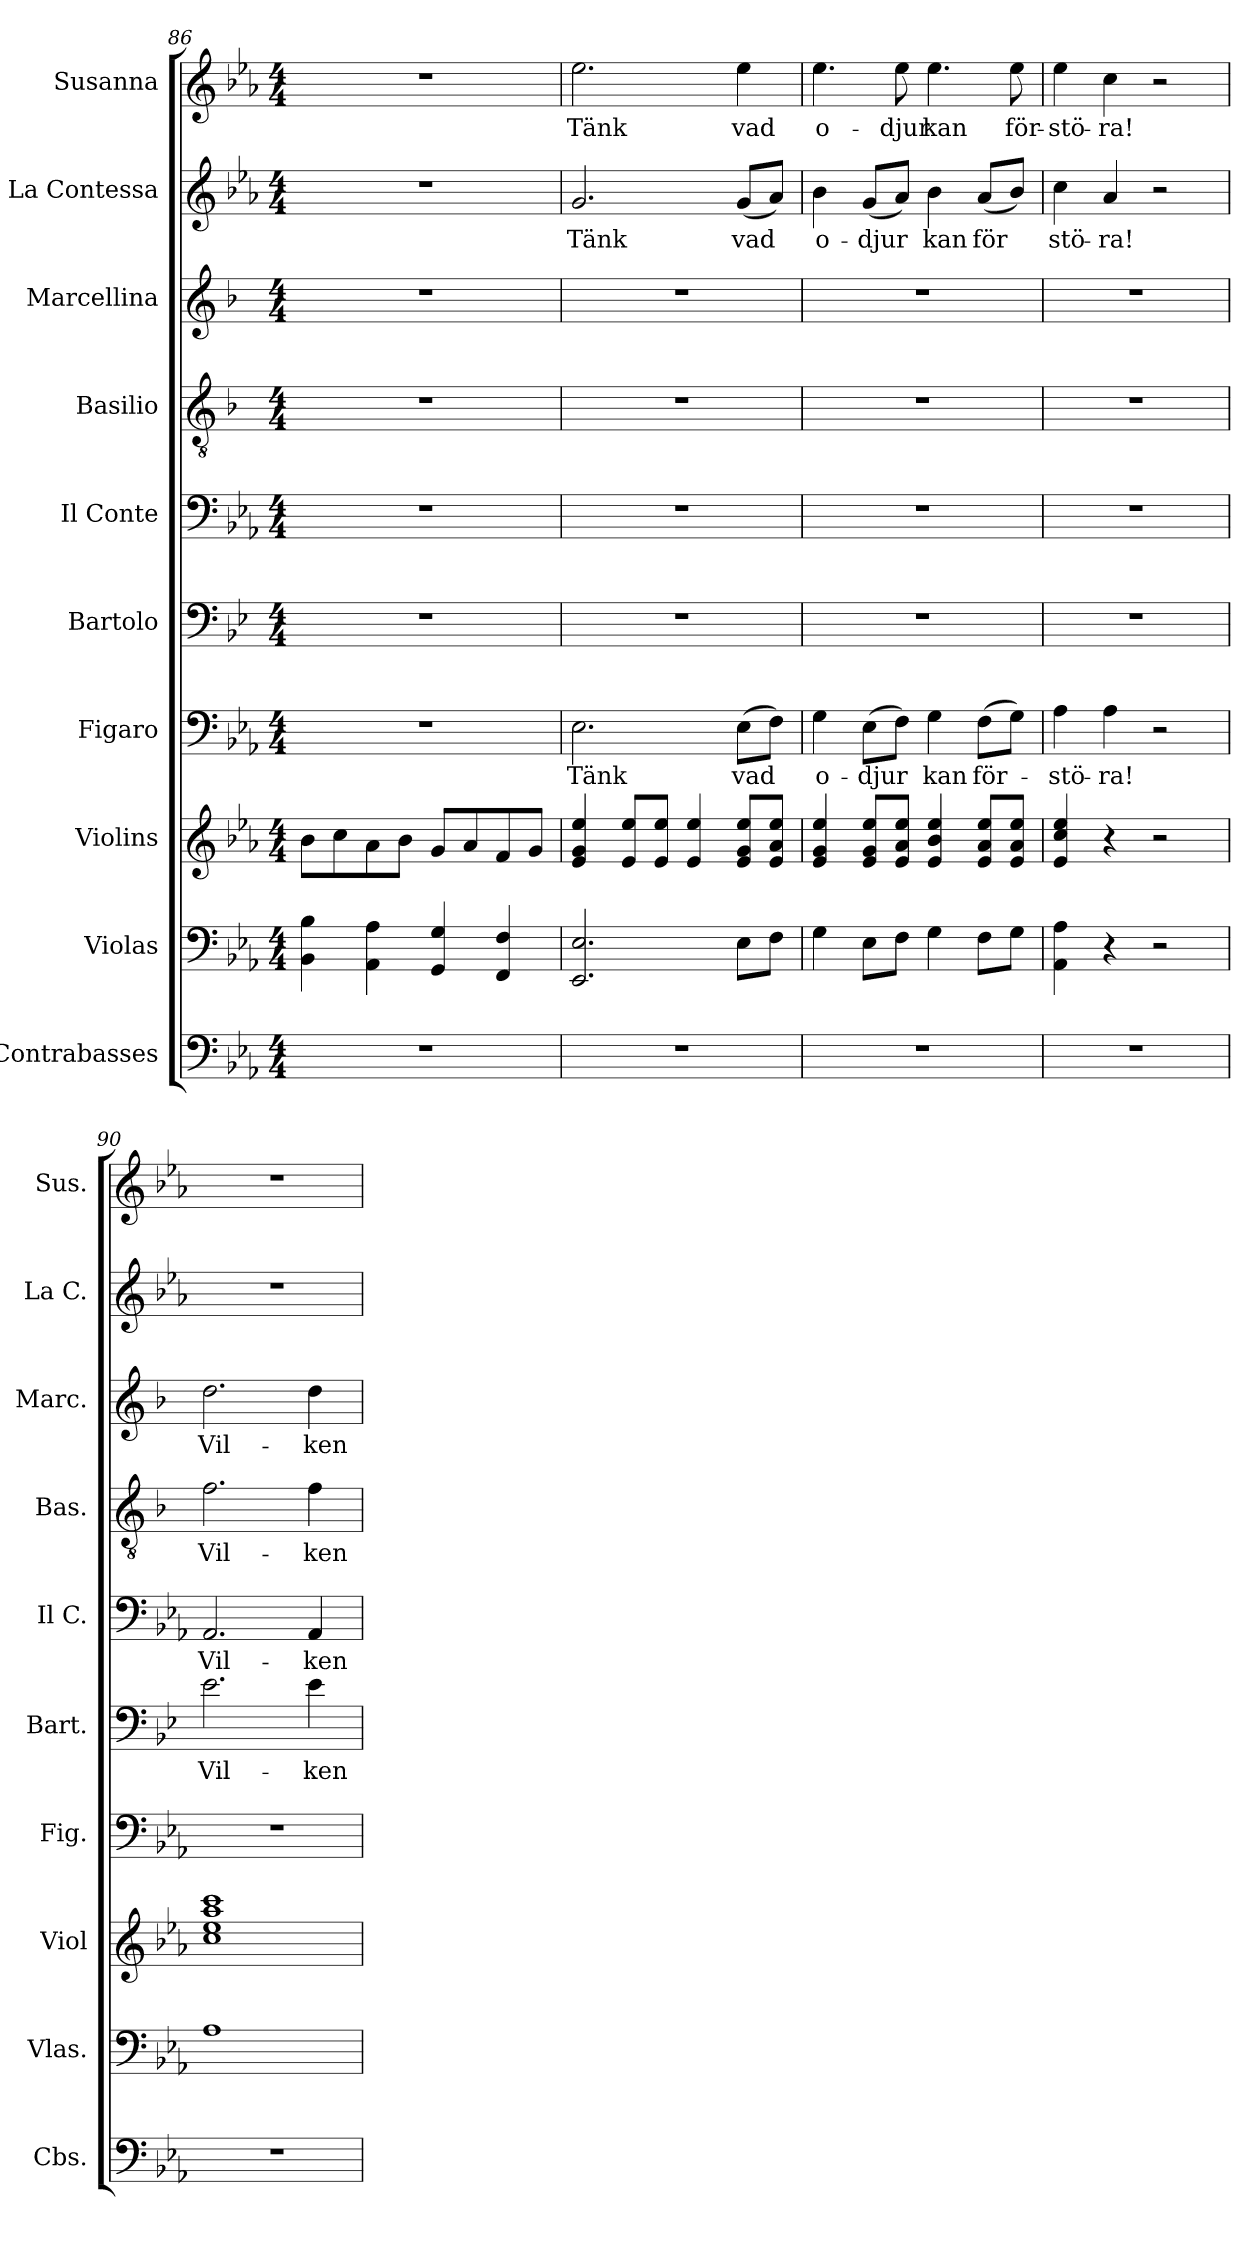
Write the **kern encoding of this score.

**kern	**kern	**kern	**kern	**text	**kern	**text	**kern	**text	**kern	**text	**kern	**text	**kern	**text	**kern	**text
*part10	*part9	*part8	*part7	*part7	*part6	*part6	*part5	*part5	*part4	*part4	*part3	*part3	*part2	*part2	*part1	*part1
*staff10	*staff9	*staff8	*staff7	*staff7	*staff6	*staff6	*staff5	*staff5	*staff4	*staff4	*staff3	*staff3	*staff2	*staff2	*staff1	*staff1
*I"Contrabasses	*I"Violas	*I"Violins	*I"Figaro	*	*I"Bartolo	*	*I"Il Conte	*	*I"Basilio	*	*I"Marcellina	*	*I"La Contessa	*	*I"Susanna	*
*I'Cbs.	*I'Vlas.	*I'Viol	*I'Fig.	*	*I'Bart.	*	*I'Il C.	*	*I'Bas.	*	*I'Marc.	*	*I'La C.	*	*I'Sus.	*
*clefF4	*clefF4	*clefG2	*clefF4	*	*clefF4	*	*clefF4	*	*clefGv2	*	*clefG2	*	*clefG2	*	*clefG2	*
*ITrd7c12	*	*	*	*	*ITrd4c7	*	*	*	*ITrd1c2	*	*ITrd1c2	*	*	*	*	*
*k[b-e-a-]	*k[b-e-a-]	*k[b-e-a-]	*k[b-e-a-]	*	*k[b-e-a-]	*	*k[b-e-a-]	*	*k[b-e-a-]	*	*k[b-e-a-]	*	*k[b-e-a-]	*	*k[b-e-a-]	*
*M4/4	*M4/4	*M4/4	*M4/4	*	*M4/4	*	*M4/4	*	*M4/4	*	*M4/4	*	*M4/4	*	*M4/4	*
=86	=86	=86	=86	=86	=86	=86	=86	=86	=86	=86	=86	=86	=86	=86	=86	=86
1r	4BB-\ 4B-\	8b-\L	1r	.	1r	.	1r	.	1r	.	1r	.	1r	.	1r	.
.	.	8cc\	.	.	.	.	.	.	.	.	.	.	.	.	.	.
.	4AA-\ 4A-\	8a-\	.	.	.	.	.	.	.	.	.	.	.	.	.	.
.	.	8b-\J	.	.	.	.	.	.	.	.	.	.	.	.	.	.
.	4GG/ 4G/	8g/L	.	.	.	.	.	.	.	.	.	.	.	.	.	.
.	.	8a-/	.	.	.	.	.	.	.	.	.	.	.	.	.	.
.	4FF/ 4F/	8f/	.	.	.	.	.	.	.	.	.	.	.	.	.	.
.	.	8g/J	.	.	.	.	.	.	.	.	.	.	.	.	.	.
!!LO:PB:g=z
=87	=87	=87	=87	=87	=87	=87	=87	=87	=87	=87	=87	=87	=87	=87	=87	=87
!	!	!	!	!LO:LY:b	!	!	!	!	!	!	!	!	!	!LO:LY:b	!	!LO:LY:b
1r	2.EE-/ 2.E-/	4e-/ 4g/ 4ee-/	2.E-\	Tänk	1r	.	1r	.	1r	.	1r	.	2.g/	Tänk	2.ee-\	Tänk
.	.	8e-/ 8ee-/L	.	.	.	.	.	.	.	.	.	.	.	.	.	.
.	.	8e-/ 8ee-/J	.	.	.	.	.	.	.	.	.	.	.	.	.	.
.	.	4e-/ 4ee-/	.	.	.	.	.	.	.	.	.	.	.	.	.	.
!	!	!	!	!LO:LY:b	!	!	!	!	!	!	!	!	!	!LO:LY:b	!	!LO:LY:b
.	8E-\L	8e-/ 8g/ 8ee-/L	(>8E-\L	vad	.	.	.	.	.	.	.	.	(<8g/L	vad	4ee-\	vad
.	8F\J	8e-/ 8a-/ 8ee-/J	8F\J)	.	.	.	.	.	.	.	.	.	8a-/J)	.	.	.
=88	=88	=88	=88	=88	=88	=88	=88	=88	=88	=88	=88	=88	=88	=88	=88	=88
!	!	!	!	!LO:LY:b	!	!	!	!	!	!	!	!	!	!LO:LY:b	!	!LO:LY:b
1r	4G\	4e-/ 4g/ 4ee-/	4G\	o-	1r	.	1r	.	1r	.	1r	.	4b-\	o-	4.ee-\	o-
!	!	!	!	!LO:LY:b	!	!	!	!	!	!	!	!	!	!LO:LY:b	!	!
.	8E-\L	8e-/ 8g/ 8ee-/L	(>8E-\L	-djur	.	.	.	.	.	.	.	.	(<8g/L	-djur	.	.
!	!	!	!	!	!	!	!	!	!	!	!	!	!	!	!	!LO:LY:b
.	8F\J	8e-/ 8a-/ 8ee-/J	8F\J)	.	.	.	.	.	.	.	.	.	8a-/J)	.	8ee-\	-djur
!	!	!	!	!LO:LY:b	!	!	!	!	!	!	!	!	!	!LO:LY:b	!	!LO:LY:b
.	4G\	4e-/ 4b-/ 4ee-/	4G\	kan	.	.	.	.	.	.	.	.	4b-\	kan	4.ee-\	kan
!	!	!	!	!LO:LY:b	!	!	!	!	!	!	!	!	!	!LO:LY:b	!	!
.	8F\L	8e-/ 8a-/ 8ee-/L	(>8F\L	för-	.	.	.	.	.	.	.	.	(<8a-/L	för	.	.
!	!	!	!	!	!	!	!	!	!	!	!	!	!	!	!	!LO:LY:b
.	8G\J	8e-/ 8a-/ 8ee-/J	8G\J)	.	.	.	.	.	.	.	.	.	8b-/J)	.	8ee-\	för-
=89	=89	=89	=89	=89	=89	=89	=89	=89	=89	=89	=89	=89	=89	=89	=89	=89
!	!	!	!	!LO:LY:b	!	!	!	!	!	!	!	!	!	!LO:LY:b	!	!LO:LY:b
1r	4AA-\ 4A-\	4e-/ 4cc/ 4ee-/	4A-\	-stö-	1r	.	1r	.	1r	.	1r	.	4cc\	stö-	4ee-\	-stö-
!	!	!	!	!LO:LY:b	!	!	!	!	!	!	!	!	!	!LO:LY:b	!	!LO:LY:b
.	4r	4r	4A-\	-ra!	.	.	.	.	.	.	.	.	4a-/	-ra!	4cc\	-ra!
.	2r	2r	2r	.	.	.	.	.	.	.	.	.	2r	.	2r	.
=90	=90	=90	=90	=90	=90	=90	=90	=90	=90	=90	=90	=90	=90	=90	=90	=90
!	!	!	!	!	!	!LO:LY:b	!	!LO:LY:b	!	!LO:LY:b	!	!LO:LY:b	!	!	!	!
1r	1A-	1cc 1ee- 1aa- 1ccc	1r	.	2.A-\	Vil-	2.AA-/	Vil-	2.e-\	Vil-	2.cc\	Vil-	1r	.	1r	.
!	!	!	!	!	!	!LO:LY:b	!	!LO:LY:b	!	!LO:LY:b	!	!LO:LY:b	!	!	!	!
.	.	.	.	.	4A-\	-ken	4AA-/	-ken	4e-\	-ken	4cc\	-ken	.	.	.	.
=	=	=	=	=	=	=	=	=	=	=	=	=	=	=	=	=
*-	*-	*-	*-	*-	*-	*-	*-	*-	*-	*-	*-	*-	*-	*-	*-	*-
